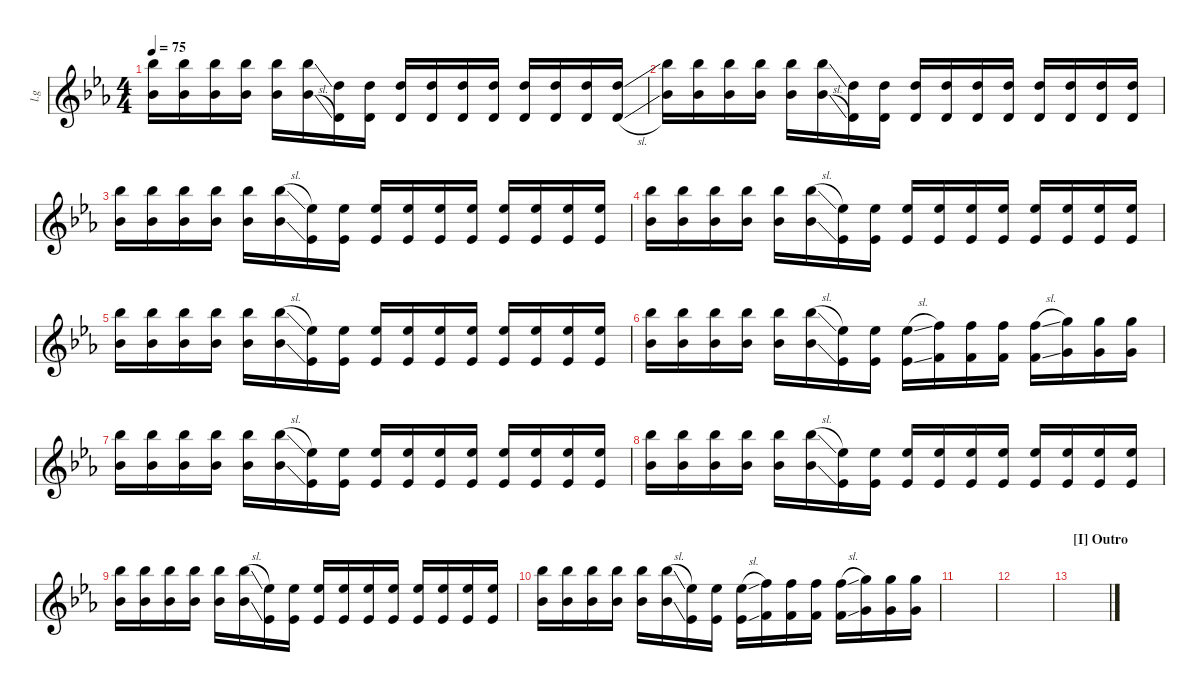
\defaultSystemsLayout 4
\hideDynamics
\bracketExtendMode nobrackets
\otherSystemsTrackNameOrientation horizontal
\track ("Lead Guitar" "l.g") {instrument distortionguitar}
\staff {score}
\tuning (E4 B3 G3 D3 A2 E2)
\ts (4 4)
\tempo 75
\clef g2
\ks cminor
(15.3{acc b} 13.5{acc b}).16{dy ff beam Down} (15.3{acc b} 13.5{acc b}).16{beam Down} (15.3{acc b} 13.5{acc b}).16{beam Down} (15.3{acc b} 13.5{acc b}).16{beam Down} (15.3{acc b} 13.5{acc b}).16{beam Down} (15.3{sl acc b} 13.5{sl acc b}).16{beam Down} (7.3{acc forcenatural} 5.5{acc forcenatural}).16{beam Down} (7.3{acc forcenatural} 5.5{acc forcenatural}).16{beam Down} (7.3{acc forcenatural} 5.5{acc forcenatural}).16{beam Up} (7.3{acc forcenatural} 5.5{acc forcenatural}).16{beam Up} (7.3{acc forcenatural} 5.5{acc forcenatural}).16{beam Up} (7.3{acc forcenatural} 5.5{acc forcenatural}).16{beam Up} (7.3{acc forcenatural} 5.5{acc forcenatural}).16{beam Up} (7.3{acc forcenatural} 5.5{acc forcenatural}).16{beam Up} (7.3{acc forcenatural} 5.5{acc forcenatural}).16{beam Up} (7.3{sl acc forcenatural} 5.5{sl acc forcenatural}).16{beam Up} |
(15.3{acc b} 13.5{acc b}).16{beam Down} (15.3{acc b} 13.5{acc b}).16{beam Down} (15.3{acc b} 13.5{acc b}).16{beam Down} (15.3{acc b} 13.5{acc b}).16{beam Down} (15.3{acc b} 13.5{acc b}).16{beam Down} (15.3{sl acc b} 13.5{sl acc b}).16{beam Down} (7.3{acc forcenatural} 5.5{acc forcenatural}).16{beam Down} (7.3{acc forcenatural} 5.5{acc forcenatural}).16{beam Down} (7.3{acc forcenatural} 5.5{acc forcenatural}).16{beam Up} (7.3{acc forcenatural} 5.5{acc forcenatural}).16{beam Up} (7.3{acc forcenatural} 5.5{acc forcenatural}).16{beam Up} (7.3{acc forcenatural} 5.5{acc forcenatural}).16{beam Up} (7.3{acc forcenatural} 5.5{acc forcenatural}).16{beam Up} (7.3{acc forcenatural} 5.5{acc forcenatural}).16{beam Up} (7.3{acc forcenatural} 5.5{acc forcenatural}).16{beam Up} (7.3{acc forcenatural} 5.5{acc forcenatural}).16{beam Up} |
(13.5{acc b} 15.3{acc b}).16{beam Down} (13.5{acc b} 15.3{acc b}).16{beam Down} (13.5{acc b} 15.3{acc b}).16{beam Down} (13.5{acc b} 15.3{acc b}).16{beam Down} (13.5{acc b} 15.3{acc b}).16{beam Down} (13.5{sl acc b} 15.3{sl acc b}).16{beam Down} (6.5{acc b} 8.3{acc b}).16{beam Down} (6.5{acc b} 8.3{acc b}).16{beam Down} (6.5{acc b} 8.3{acc b}).16{beam Up} (6.5{acc b} 8.3{acc b}).16{beam Up} (6.5{acc b} 8.3{acc b}).16{beam Up} (6.5{acc b} 8.3{acc b}).16{beam Up} (6.5{acc b} 8.3{acc b}).16{beam Up} (6.5{acc b} 8.3{acc b}).16{beam Up} (6.5{acc b} 8.3{acc b}).16{beam Up} (6.5{acc b} 8.3{acc b}).16{beam Up} |
(13.5{acc b} 15.3{acc b}).16{beam Down} (13.5{acc b} 15.3{acc b}).16{beam Down} (13.5{acc b} 15.3{acc b}).16{beam Down} (13.5{acc b} 15.3{acc b}).16{beam Down} (13.5{acc b} 15.3{acc b}).16{beam Down} (13.5{sl acc b} 15.3{sl acc b}).16{beam Down} (6.5{acc b} 8.3{acc b}).16{beam Down} (6.5{acc b} 8.3{acc b}).16{beam Down} (6.5{acc b} 8.3{acc b}).16{beam Up} (6.5{acc b} 8.3{acc b}).16{beam Up} (6.5{acc b} 8.3{acc b}).16{beam Up} (6.5{acc b} 8.3{acc b}).16{beam Up} (6.5{acc b} 8.3{acc b}).16{beam Up} (6.5{acc b} 8.3{acc b}).16{beam Up} (6.5{acc b} 8.3{acc b}).16{beam Up} (6.5{acc b} 8.3{acc b}).16{beam Up} |
(13.5{acc b} 15.3{acc b}).16{beam Down} (13.5{acc b} 15.3{acc b}).16{beam Down} (13.5{acc b} 15.3{acc b}).16{beam Down} (13.5{acc b} 15.3{acc b}).16{beam Down} (13.5{acc b} 15.3{acc b}).16{beam Down} (13.5{sl acc b} 15.3{sl acc b}).16{beam Down} (6.5{acc b} 8.3{acc b}).16{beam Down} (6.5{acc b} 8.3{acc b}).16{beam Down} (6.5{acc b} 8.3{acc b}).16{beam Up} (6.5{acc b} 8.3{acc b}).16{beam Up} (6.5{acc b} 8.3{acc b}).16{beam Up} (6.5{acc b} 8.3{acc b}).16{beam Up} (6.5{acc b} 8.3{acc b}).16{beam Up} (6.5{acc b} 8.3{acc b}).16{beam Up} (6.5{acc b} 8.3{acc b}).16{beam Up} (6.5{acc b} 8.3{acc b}).16{beam Up} |
(13.5{acc b} 15.3{acc b}).16{beam Down} (13.5{acc b} 15.3{acc b}).16{beam Down} (13.5{acc b} 15.3{acc b}).16{beam Down} (13.5{acc b} 15.3{acc b}).16{beam Down} (13.5{acc b} 15.3{acc b}).16{beam Down} (13.5{sl acc b} 15.3{sl acc b}).16{beam Down} (6.5{acc b} 8.3{acc b}).16{beam Down} (6.5{acc b} 8.3{acc b}).16{beam Down} (6.5{sl acc b} 8.3{sl acc b}).16{beam Down} (8.5{acc forcenatural} 10.3{acc forcenatural}).16{beam Down} (8.5{acc forcenatural} 10.3{acc forcenatural}).16{beam Down} (8.5{acc forcenatural} 10.3{acc forcenatural}).16{beam Down} (8.5{sl acc forcenatural} 10.3{sl acc forcenatural}).16{beam Down} (10.5{acc forcenatural} 12.3{acc forcenatural}).16{beam Down} (10.5{acc forcenatural} 12.3{acc forcenatural}).16{beam Down} (10.5{acc forcenatural} 12.3{acc forcenatural}).16{beam Down} |
(13.5{acc b} 15.3{acc b}).16{beam Down} (13.5{acc b} 15.3{acc b}).16{beam Down} (13.5{acc b} 15.3{acc b}).16{beam Down} (13.5{acc b} 15.3{acc b}).16{beam Down} (13.5{acc b} 15.3{acc b}).16{beam Down} (13.5{sl acc b} 15.3{sl acc b}).16{beam Down} (6.5{acc b} 8.3{acc b}).16{beam Down} (6.5{acc b} 8.3{acc b}).16{beam Down} (6.5{acc b} 8.3{acc b}).16{beam Up} (6.5{acc b} 8.3{acc b}).16{beam Up} (6.5{acc b} 8.3{acc b}).16{beam Up} (6.5{acc b} 8.3{acc b}).16{beam Up} (6.5{acc b} 8.3{acc b}).16{beam Up} (6.5{acc b} 8.3{acc b}).16{beam Up} (6.5{acc b} 8.3{acc b}).16{beam Up} (6.5{acc b} 8.3{acc b}).16{beam Up} |
(13.5{acc b} 15.3{acc b}).16{beam Down} (13.5{acc b} 15.3{acc b}).16{beam Down} (13.5{acc b} 15.3{acc b}).16{beam Down} (13.5{acc b} 15.3{acc b}).16{beam Down} (13.5{acc b} 15.3{acc b}).16{beam Down} (13.5{sl acc b} 15.3{sl acc b}).16{beam Down} (6.5{acc b} 8.3{acc b}).16{beam Down} (6.5{acc b} 8.3{acc b}).16{beam Down} (6.5{acc b} 8.3{acc b}).16{beam Up} (6.5{acc b} 8.3{acc b}).16{beam Up} (6.5{acc b} 8.3{acc b}).16{beam Up} (6.5{acc b} 8.3{acc b}).16{beam Up} (6.5{acc b} 8.3{acc b}).16{beam Up} (6.5{acc b} 8.3{acc b}).16{beam Up} (6.5{acc b} 8.3{acc b}).16{beam Up} (6.5{acc b} 8.3{acc b}).16{beam Up} |
(13.5{acc b} 15.3{acc b}).16{beam Down} (13.5{acc b} 15.3{acc b}).16{beam Down} (13.5{acc b} 15.3{acc b}).16{beam Down} (13.5{acc b} 15.3{acc b}).16{beam Down} (13.5{acc b} 15.3{acc b}).16{beam Down} (13.5{sl acc b} 15.3{sl acc b}).16{beam Down} (6.5{acc b} 8.3{acc b}).16{beam Down} (6.5{acc b} 8.3{acc b}).16{beam Down} (6.5{acc b} 8.3{acc b}).16{beam Up} (6.5{acc b} 8.3{acc b}).16{beam Up} (6.5{acc b} 8.3{acc b}).16{beam Up} (6.5{acc b} 8.3{acc b}).16{beam Up} (6.5{acc b} 8.3{acc b}).16{beam Up} (6.5{acc b} 8.3{acc b}).16{beam Up} (6.5{acc b} 8.3{acc b}).16{beam Up} (6.5{acc b} 8.3{acc b}).16{beam Up} |
(13.5{acc b} 15.3{acc b}).16{beam Down} (13.5{acc b} 15.3{acc b}).16{beam Down} (13.5{acc b} 15.3{acc b}).16{beam Down} (13.5{acc b} 15.3{acc b}).16{beam Down} (13.5{acc b} 15.3{acc b}).16{beam Down} (13.5{sl acc b} 15.3{sl acc b}).16{beam Down} (6.5{acc b} 8.3{acc b}).16{beam Down} (6.5{acc b} 8.3{acc b}).16{beam Down} (6.5{sl acc b} 8.3{sl acc b}).16{beam Down} (8.5{acc forcenatural} 10.3{acc forcenatural}).16{beam Down} (8.5{acc forcenatural} 10.3{acc forcenatural}).16{beam Down} (8.5{acc forcenatural} 10.3{acc forcenatural}).16{beam Down} (8.5{sl acc forcenatural} 10.3{sl acc forcenatural}).16{beam Down} (10.5{acc forcenatural} 12.3{acc forcenatural}).16{beam Down} (10.5{acc forcenatural} 12.3{acc forcenatural}).16{beam Down} (10.5{acc forcenatural} 12.3{acc forcenatural}).16{beam Down} |
|
|
\section ("I" "Outro")
